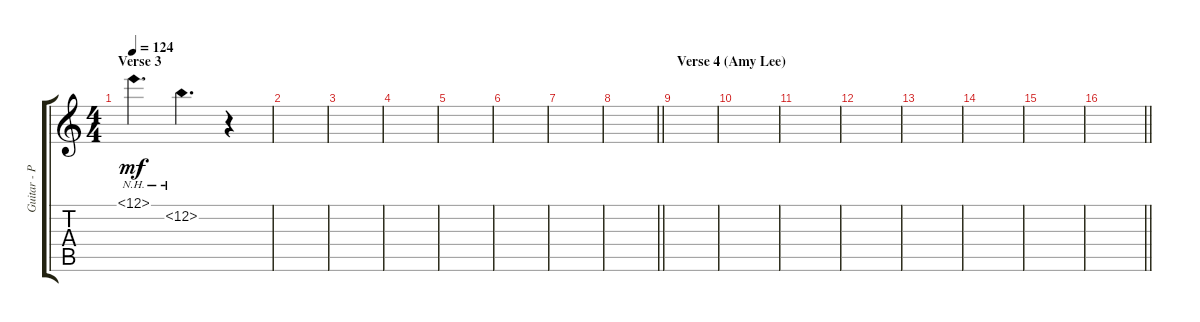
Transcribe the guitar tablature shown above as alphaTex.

\track ("Guitar - Pat Callahan" "Guitar - P") {instrument distortionguitar}
\staff {score tabs}
\tuning (E4 B3 G3 D3 A2 E2) {hide}
\ts (4 4)
\section ("" "Verse 3")
\tempo 124
\clef g2
\ks c
12.1{nh}.4{d dy mf} 12.2{nh}.4{d} r.4 |
|
|
|
|
|
|
\barLineRight lightlight
|
\section ("" "Verse 4 (Amy Lee)")
|
|
|
|
|
|
|
\barLineRight lightlight
